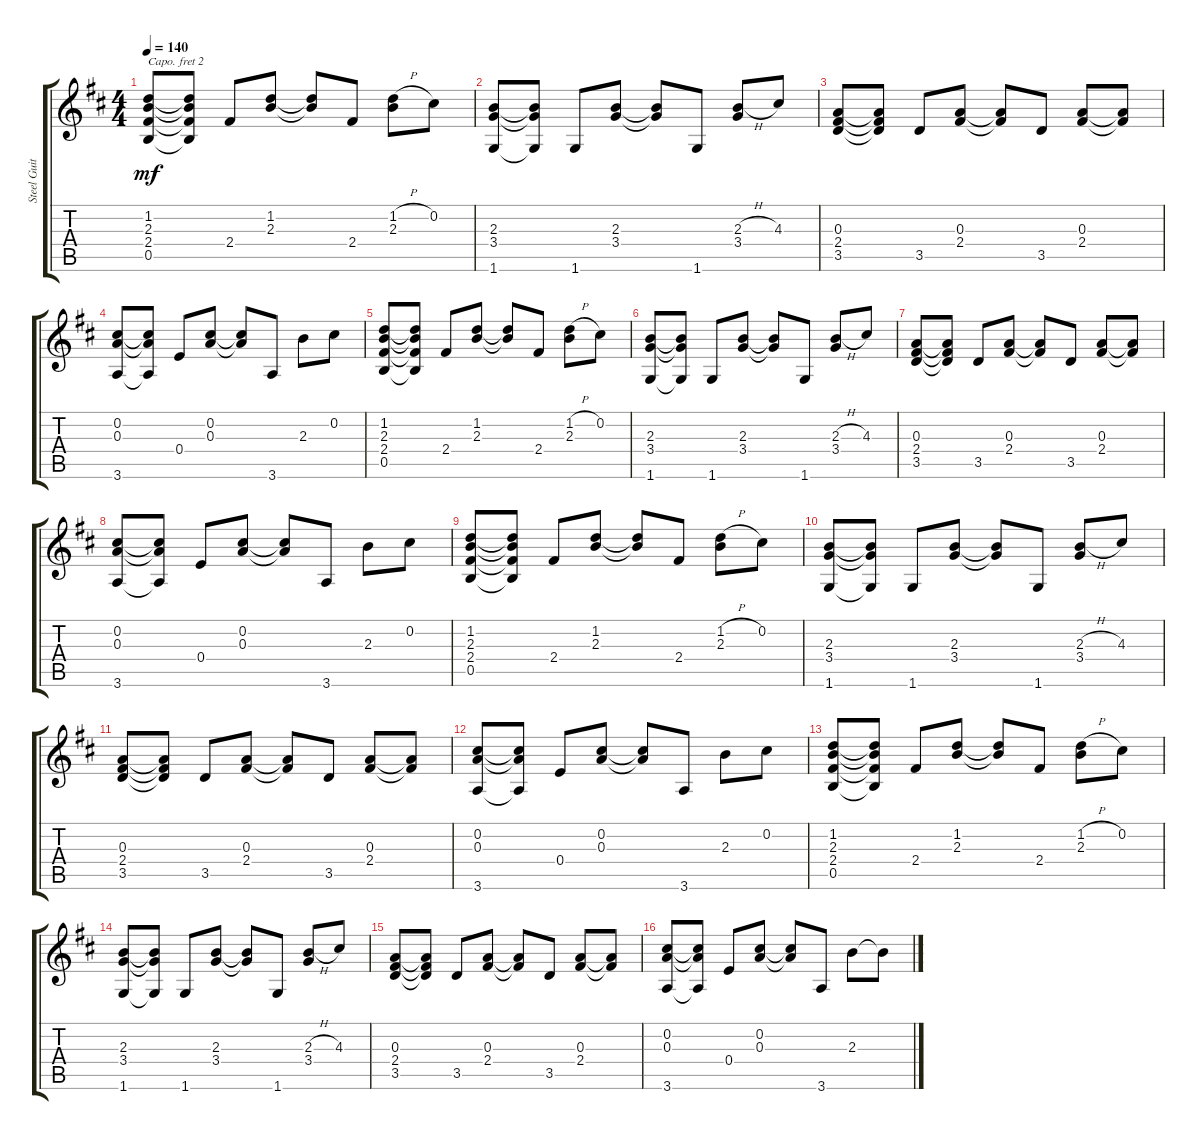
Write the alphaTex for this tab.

\track ("Steel Guitar" "Steel Guit") {instrument acousticguitarsteel}
\staff {score tabs}
\capo 2
\tuning (E4 B3 G3 D3 A2 E2) {hide}
\ts (4 4)
\tempo 140
\clef g2
\ks d
(1.2 2.3 2.4 0.5).8{dy mf instrument acousticguitarsteel} (1.2{t} 2.3{t} 2.4{t} 0.5{t}).8 2.4.8 (1.2 2.3).8 (1.2{t} 2.3{t}).8 2.4.8 (1.2{h} 2.3).8 0.2.8 |
(2.3 3.4 1.6).8 (2.3{t} 3.4{t} 1.6{t}).8 1.6.8 (2.3 3.4).8 (2.3{t} 3.4{t}).8 1.6.8 (2.3{h} 3.4).8 4.3.8 |
(0.3 2.4 3.5).8 (0.3{t} 2.4{t} 3.5{t}).8 3.5.8 (0.3 2.4).8 (0.3{t} 2.4{t}).8 3.5.8 (0.3 2.4).8 (0.3{t} 2.4{t}).8 |
(0.2 0.3 3.6).8 (0.2{t} 0.3{t} 3.6{t}).8 0.4.8 (0.2 0.3).8 (0.2{t} 0.3{t}).8 3.6.8 2.3.8 0.2.8 |
(1.2 2.3 2.4 0.5).8 (1.2{t} 2.3{t} 2.4{t} 0.5{t}).8 2.4.8 (1.2 2.3).8 (1.2{t} 2.3{t}).8 2.4.8 (1.2{h} 2.3).8 0.2.8 |
(2.3 3.4 1.6).8 (2.3{t} 3.4{t} 1.6{t}).8 1.6.8 (2.3 3.4).8 (2.3{t} 3.4{t}).8 1.6.8 (2.3{h} 3.4).8 4.3.8 |
(0.3 2.4 3.5).8 (0.3{t} 2.4{t} 3.5{t}).8 3.5.8 (0.3 2.4).8 (0.3{t} 2.4{t}).8 3.5.8 (0.3 2.4).8 (0.3{t} 2.4{t}).8 |
(0.2 0.3 3.6).8 (0.2{t} 0.3{t} 3.6{t}).8 0.4.8 (0.2 0.3).8 (0.2{t} 0.3{t}).8 3.6.8 2.3.8 0.2.8 |
(1.2 2.3 2.4 0.5).8 (1.2{t} 2.3{t} 2.4{t} 0.5{t}).8 2.4.8 (1.2 2.3).8 (1.2{t} 2.3{t}).8 2.4.8 (1.2{h} 2.3).8 0.2.8 |
(2.3 3.4 1.6).8 (2.3{t} 3.4{t} 1.6{t}).8 1.6.8 (2.3 3.4).8 (2.3{t} 3.4{t}).8 1.6.8 (2.3{h} 3.4).8 4.3.8 |
(0.3 2.4 3.5).8 (0.3{t} 2.4{t} 3.5{t}).8 3.5.8 (0.3 2.4).8 (0.3{t} 2.4{t}).8 3.5.8 (0.3 2.4).8 (0.3{t} 2.4{t}).8 |
(0.2 0.3 3.6).8 (0.2{t} 0.3{t} 3.6{t}).8 0.4.8 (0.2 0.3).8 (0.2{t} 0.3{t}).8 3.6.8 2.3.8 0.2.8 |
(1.2 2.3 2.4 0.5).8 (1.2{t} 2.3{t} 2.4{t} 0.5{t}).8 2.4.8 (1.2 2.3).8 (1.2{t} 2.3{t}).8 2.4.8 (1.2{h} 2.3).8 0.2.8 |
(2.3 3.4 1.6).8 (2.3{t} 3.4{t} 1.6{t}).8 1.6.8 (2.3 3.4).8 (2.3{t} 3.4{t}).8 1.6.8 (2.3{h} 3.4).8 4.3.8 |
(0.3 2.4 3.5).8 (0.3{t} 2.4{t} 3.5{t}).8 3.5.8 (0.3 2.4).8 (0.3{t} 2.4{t}).8 3.5.8 (0.3 2.4).8 (0.3{t} 2.4{t}).8 |
(0.2 0.3 3.6).8 (0.2{t} 0.3{t} 3.6{t}).8 0.4.8 (0.2 0.3).8 (0.2{t} 0.3{t}).8 3.6.8 2.3.8 2.3{t}.8
